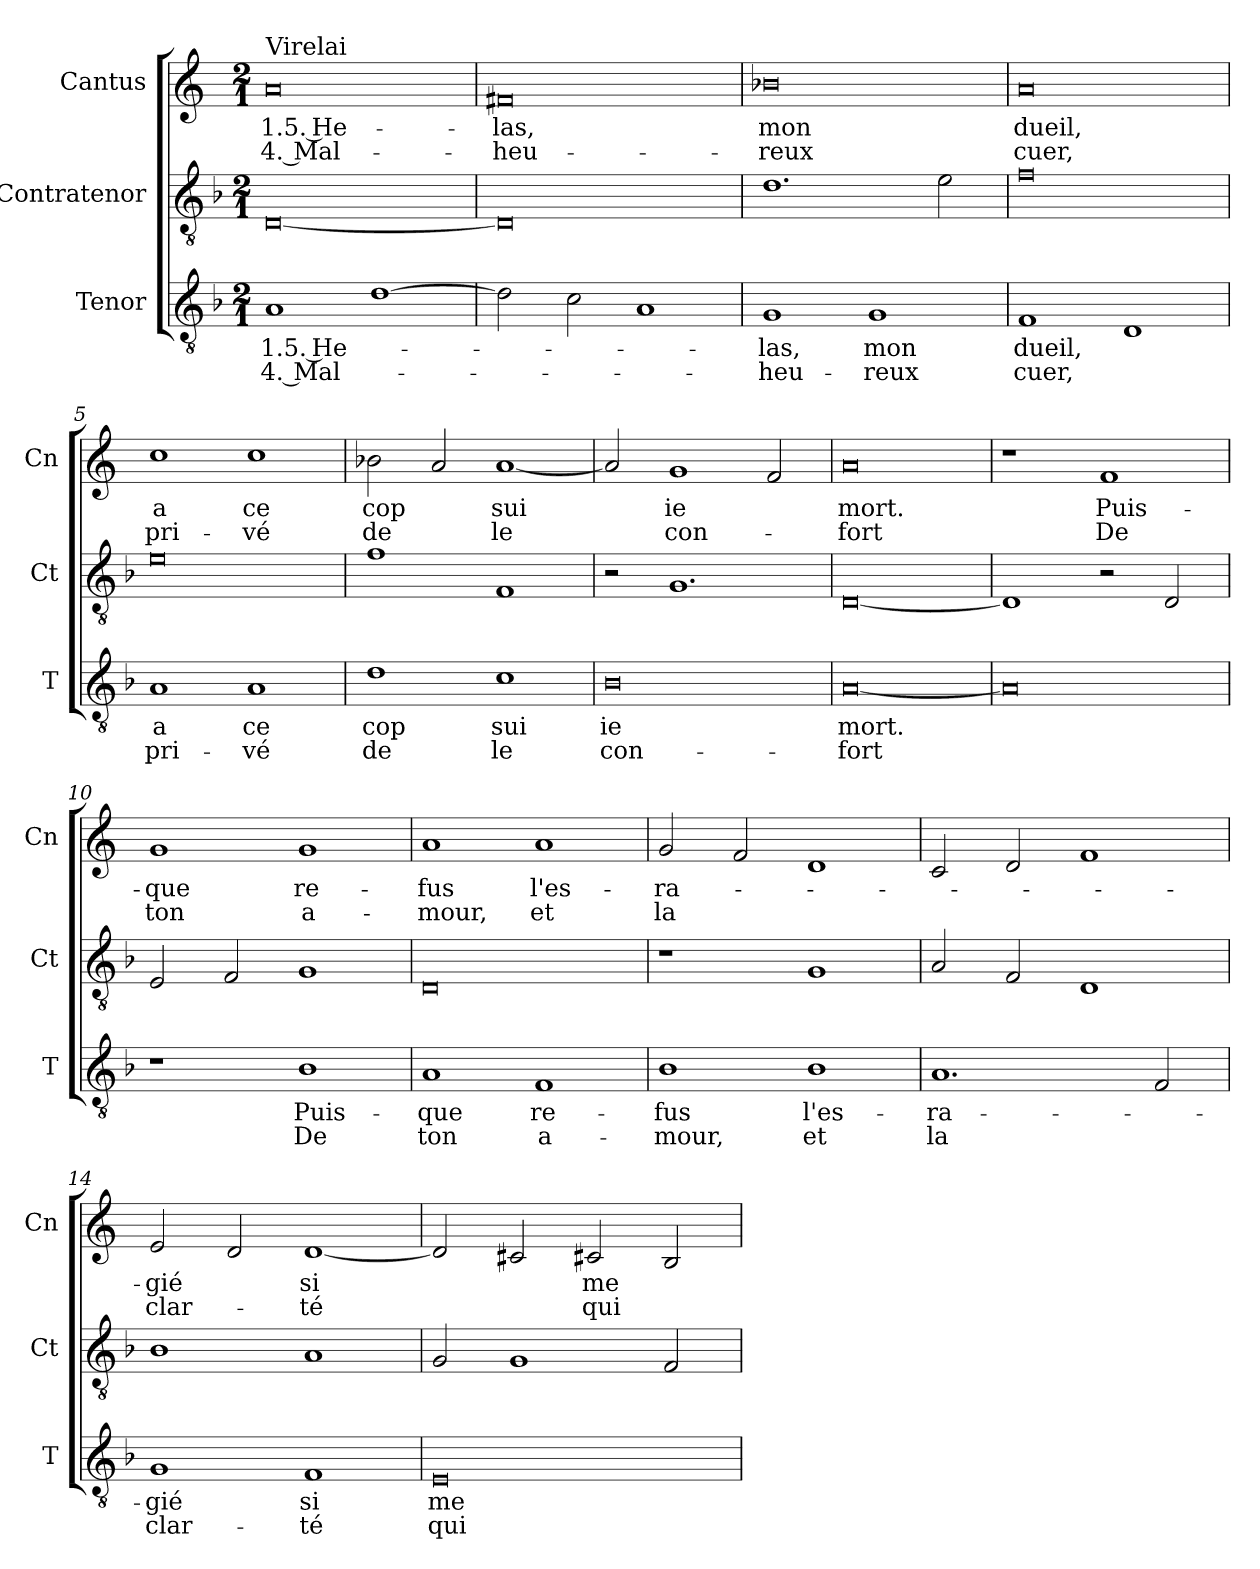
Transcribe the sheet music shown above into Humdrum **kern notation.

**kern	**text	**text	**kern	**kern	**text	**text
*part3	*part3	*part3	*part2	*part1	*part1	*part1
*staff3	*staff3	*staff3	*staff2	*staff1	*staff1	*staff1
*I"Tenor	*	*	*I"Contratenor	*I"Cantus	*	*
*I'T	*	*	*I'Ct	*I'Cn	*	*
*clefGv2	*	*	*clefGv2	*clefG2	*	*
*k[b-]	*	*	*k[b-]	*k[]	*	*
*M2/1	*	*	*M2/1	*M2/1	*	*
*MM336	*	*	*MM336	*MM336	*	*
=1	=1	=1	=1	=1	=1	=1
!	!	!	!	!LO:TX:a:t=Virelai	!	!
1A	1.5. He-	4. Mal-	[0D	0a	1.5. He-	4. Mal-
[1d	.	.	.	.	.	.
=2	=2	=2	=2	=2	=2	=2
2d\]	.	.	0D]	0f#X	-las,	-heu-
2c\	.	.	.	.	.	.
1A	.	.	.	.	.	.
=3	=3	=3	=3	=3	=3	=3
1G	-las,	-heu-	1.d	0b-X	mon	-reux
1G	mon	-reux	.	.	.	.
.	.	.	2e\	.	.	.
=4	=4	=4	=4	=4	=4	=4
1F	dueil,	cuer,	0f	0a	dueil,	cuer,
1D	.	.	.	.	.	.
=5	=5	=5	=5	=5	=5	=5
1A	a	pri-	0e	1cc	a	pri-
1A	ce	-vé	.	1cc	ce	-vé
=6	=6	=6	=6	=6	=6	=6
1d	cop	de	1f	2b-X\	cop	de
.	.	.	.	2a/	.	.
1c	sui	le	1F	[1a	sui	le
=7	=7	=7	=7	=7	=7	=7
0B-	ie	con-	2r	2a/]	.	.
.	.	.	1.G	1g	ie	con-
.	.	.	.	2f/	.	.
=8	=8	=8	=8	=8	=8	=8
[0A	mort.	-fort	[0D	0a	mort.	-fort
=9	=9	=9	=9	=9	=9	=9
0A]	.	.	1D]	1r	.	.
.	.	.	2r	1f	Puis-	De
.	.	.	2D/	.	.	.
=10	=10	=10	=10	=10	=10	=10
1r	.	.	2E/	1g	-que	ton
.	.	.	2F/	.	.	.
1B-	Puis-	De	1G	1g	re-	a-
=11	=11	=11	=11	=11	=11	=11
1A	-que	ton	0D	1a	-fus	-mour,
1F	re-	a-	.	1a	l'es-	et
=12	=12	=12	=12	=12	=12	=12
1B-	-fus	-mour,	1r	2g/	-ra-	la
.	.	.	.	2f/	.	.
1B-	l'es-	et	1G	1d	.	.
=13	=13	=13	=13	=13	=13	=13
1.A	-ra-	la	2A/	2c/	.	.
.	.	.	2F/	2d/	.	.
.	.	.	1D	1f	.	.
2F/	.	.	.	.	.	.
=14	=14	=14	=14	=14	=14	=14
1G	-gié	clar-	1B-	2e/	-gié	clar-
.	.	.	.	2d/	.	.
1F	si	-té	1A	[1d	si	-té
=15	=15	=15	=15	=15	=15	=15
0E	me	qui	2G/	2d/]	.	.
.	.	.	1G	2c#X/	.	.
.	.	.	.	2c#X/	me	qui
.	.	.	2F/	2B/	.	.
=	=	=	=	=	=	=
*-	*-	*-	*-	*-	*-	*-
